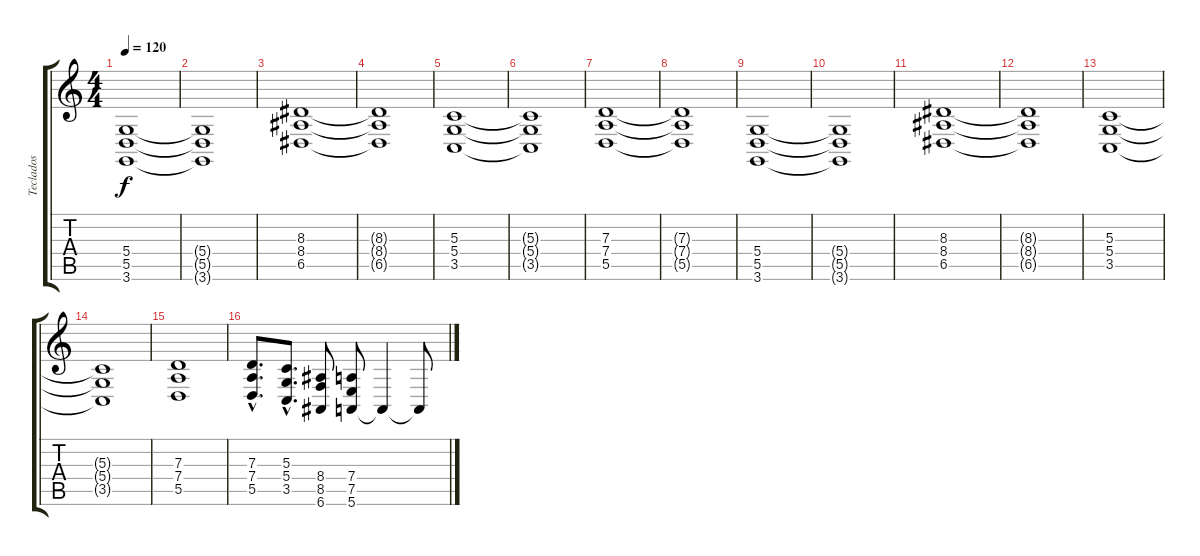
\track ("Teclados" "Teclados") {instrument synthvoice}
\staff {score tabs}
\tuning (E4 B3 G3 D3 A2 E2) {hide}
\ts (4 4)
\tempo 120
\clef g2
\ks c
(5.4 5.5 3.6).1{dy f instrument synthvoice} |
(5.4{t} 5.5{t} 3.6{t}).1 |
(8.3 8.4 6.5).1 |
(8.3{t} 8.4{t} 6.5{t}).1 |
(5.3 5.4 3.5).1 |
(5.3{t} 5.4{t} 3.5{t}).1 |
(7.3 7.4 5.5).1 |
(7.3{t} 7.4{t} 5.5{t}).1 |
(5.4 5.5 3.6).1 |
(5.4{t} 5.5{t} 3.6{t}).1 |
(8.3 8.4 6.5).1 |
(8.3{t} 8.4{t} 6.5{t}).1 |
(5.3 5.4 3.5).1 |
(5.3{t} 5.4{t} 3.5{t}).1 |
(7.3 7.4 5.5).1 |
(7.3{hac} 7.4{hac} 5.5{hac}).8{d} (5.3{hac} 5.4{hac} 3.5{hac}).8{d} (8.4 8.5 6.6).8 (7.4 7.5 5.6).8 5.6{t}.4 5.6{t}.8
